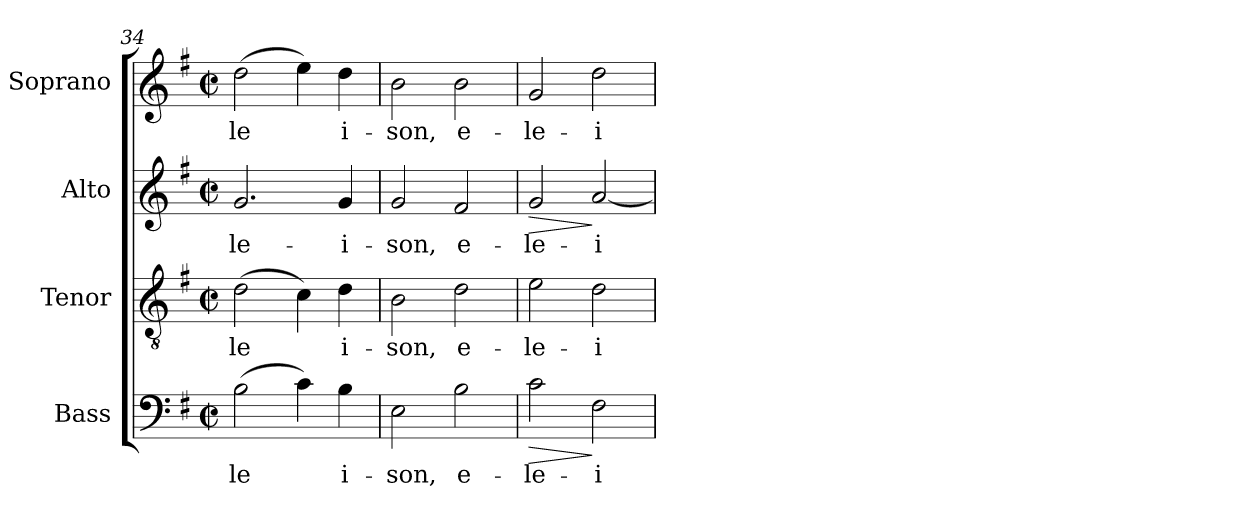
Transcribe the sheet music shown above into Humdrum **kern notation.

**kern	**text	**dynam	**kern	**text	**kern	**text	**dynam	**kern	**text
*part4	*part4	*part4	*part3	*part3	*part2	*part2	*part2	*part1	*part1
*staff4	*staff4	*staff4	*staff3	*staff3	*staff2	*staff2	*staff2	*staff1	*staff1
*I"Bass	*	*	*I"Tenor	*	*I"Alto	*	*	*I"Soprano	*
*I'B.	*	*	*I'T.	*	*I'A.	*	*	*I'S.	*
*clefF4	*	*	*clefGv2	*	*clefG2	*	*	*clefG2	*
*k[f#]	*	*	*k[f#]	*	*k[f#]	*	*	*k[f#]	*
*G:	*	*	*G:	*	*G:	*	*	*G:	*
*M2/2	*	*	*M2/2	*	*M2/2	*	*	*M2/2	*
*met(c|)	*	*	*met(c|)	*	*met(c|)	*	*	*met(c|)	*
=34	=34	=34	=34	=34	=34	=34	=34	=34	=34
!	!LO:LY:b:cj	!	!	!LO:LY:b:cj	!	!LO:LY:b:cj	!	!	!LO:LY:b:cj
(>2B\	-le	.	(>2d\	-le	2.g/	-le-	.	(>2dd\	-le
!	!LO:LY:b:cj	!	!	!LO:LY:b:cj	!	!	!	!	!LO:LY:b:cj
4c\)	.	.	4c\)	.	.	.	.	4ee\)	.
!	!LO:LY:b:cj	!	!	!LO:LY:b:cj	!	!LO:LY:b:cj	!	!	!LO:LY:b:cj
4B\	i-	.	4d\	i-	4g/	-i-	.	4dd\	i-
=35	=35	=35	=35	=35	=35	=35	=35	=35	=35
!	!LO:LY:b:cj	!	!	!LO:LY:b:cj	!	!LO:LY:b:cj	!	!	!LO:LY:b:cj
2E\	-son,	.	2B\	-son,	2g/	-son,	.	2b\	-son,
!	!LO:LY:b:cj	!	!	!LO:LY:b:cj	!	!LO:LY:b:cj	!	!	!LO:LY:b:cj
2B\	e-	.	2d\	e-	2f#/	e-	.	2b\	e-
!!LO:LB:g=z
=36	=36	=36	=36	=36	=36	=36	=36	=36	=36
!	!LO:LY:b:cj	!LO:HP:b	!	!LO:LY:b:cj	!	!LO:LY:b:cj	!LO:HP:b	!	!LO:LY:b:cj
2c\	-le-	>	2e\	-le-	2g/	-le-	>	2g/	-le-
!	!LO:LY:b:cj	!	!	!LO:LY:b:cj	!	!LO:LY:b:cj	!	!	!LO:LY:b:cj
2F#\	-i-	]	2d\	-i-	[<2a/	-i	]	2dd\	-i-
=	=	=	=	=	=	=	=	=	=
*-	*-	*-	*-	*-	*-	*-	*-	*-	*-
